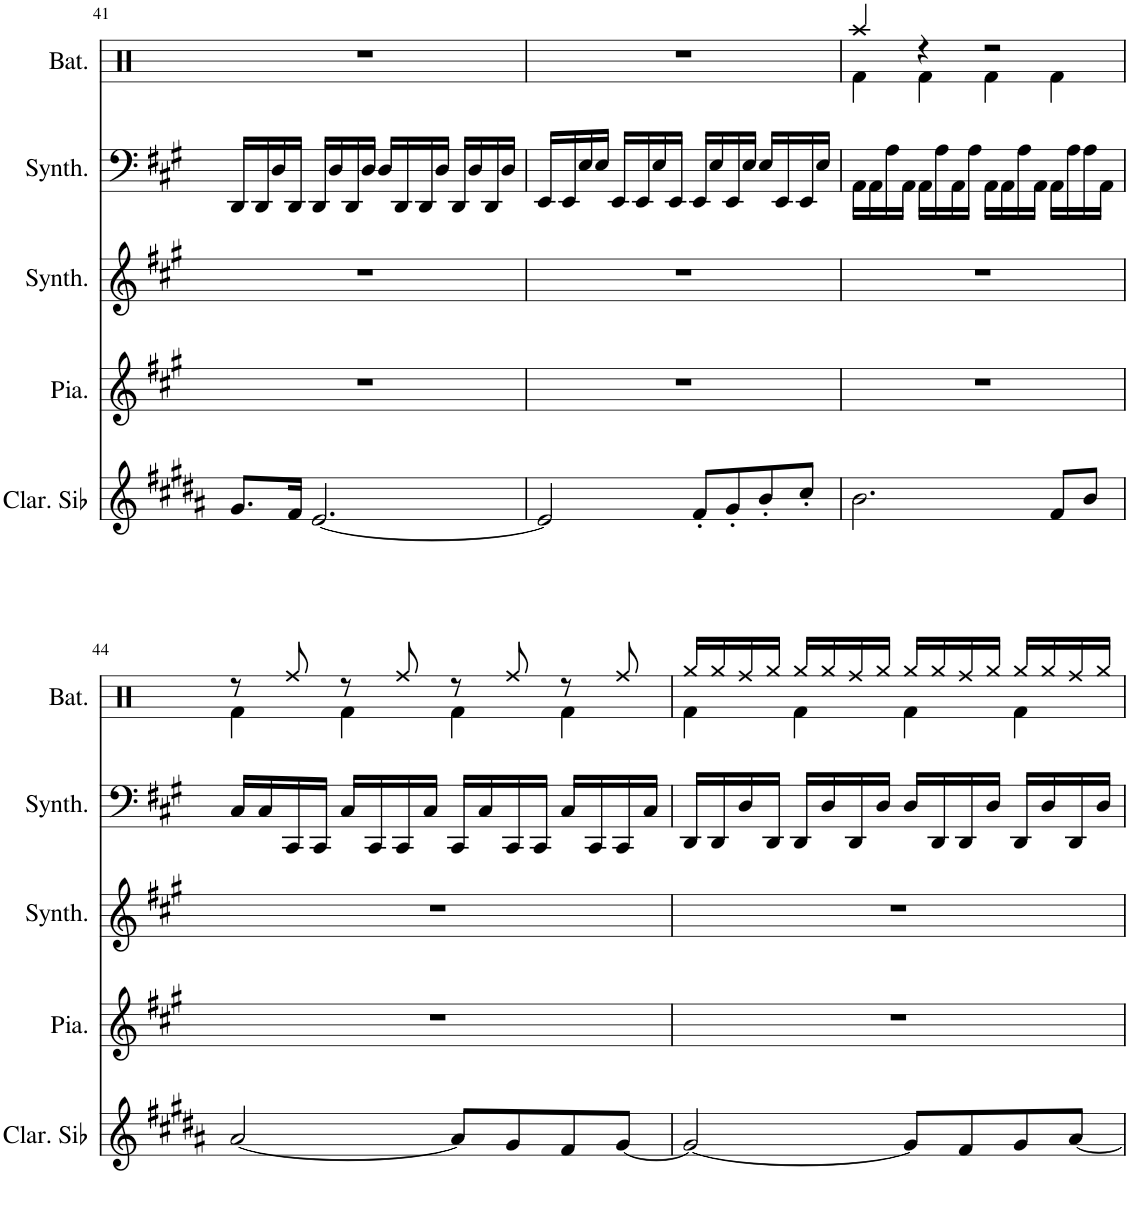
**kern	**kern	**kern	**kern	**kern
*part5	*part4	*part3	*part2	*part1
*staff5	*staff4	*staff3	*staff2	*staff1
*I"Clarinette en Sib	*I"Piano, Bright Acoustic Piano	*I"Synthétiseur Pad, Pad 2 (warm)	*I"Synthétiseur de basses, Synth Bass 1	*I"Batterie, Drums
*I'Clar. Sib	*I'Pia.	*I'Synth.	*I'Synth.	*I'Bat.
!!LO:PB:g=z
*clefG2	*clefG2	*clefG2	*clefF4	*clefX
*Trd1c2	*	*	*	*
*k[f#c#g#d#a#]	*k[f#c#g#]	*k[f#c#g#]	*k[f#c#g#]	*k[]
*M4/4	*M4/4	*M4/4	*M4/4	*M4/4
=41	=41	=41	=41	=41
8.g#/L	1r	1r	16DD/LL	1r
.	.	.	16DD/	.
.	.	.	16D/	.
16f#/Jk	.	.	16DD/JJ	.
[2.e/	.	.	16DD/LL	.
.	.	.	16D/	.
.	.	.	16DD/	.
.	.	.	16D/JJ	.
.	.	.	16D/LL	.
.	.	.	16DD/	.
.	.	.	16DD/	.
.	.	.	16D/JJ	.
.	.	.	16DD/LL	.
.	.	.	16D/	.
.	.	.	16DD/	.
.	.	.	16D/JJ	.
=42	=42	=42	=42	=42
2e/]	1r	1r	16EE/LL	1r
.	.	.	16EE/	.
.	.	.	16E/	.
.	.	.	16E/JJ	.
.	.	.	16EE/LL	.
.	.	.	16EE/	.
.	.	.	16E/	.
.	.	.	16EE/JJ	.
8f#'/L	.	.	16EE/LL	.
.	.	.	16E/	.
8g#'/	.	.	16EE/	.
.	.	.	16E/JJ	.
8b'/	.	.	16E/LL	.
.	.	.	16EE/	.
8cc#'/J	.	.	16EE/	.
.	.	.	16E/JJ	.
=43	=43	=43	=43	=43
*	*	*	*	*^
2.b\	1r	1r	16AA\LL	4Raa/	4Rf\
.	.	.	16AA\	.	.
.	.	.	16A\	.	.
.	.	.	16AA\JJ	.	.
.	.	.	16AA\LL	4r	4Rf\
.	.	.	16A\	.	.
.	.	.	16AA\	.	.
.	.	.	16A\JJ	.	.
.	.	.	16AA\LL	2r	4Rf\
.	.	.	16AA\	.	.
.	.	.	16A\	.	.
.	.	.	16AA\JJ	.	.
8f#/L	.	.	16AA\LL	.	4Rf\
.	.	.	16A\	.	.
8b/J	.	.	16A\	.	.
.	.	.	16AA\JJ	.	.
!!LO:LB:g=z	!!
=44	=44	=44	=44	=44	=44
[2a#/	1r	1r	16C#/LL	8r	4Rf\
.	.	.	16C#/	.	.
.	.	.	16CC#/	8Rff/	.
.	.	.	16CC#/JJ	.	.
.	.	.	16C#/LL	8r	4Rf\
.	.	.	16CC#/	.	.
.	.	.	16CC#/	8Rff/	.
.	.	.	16C#/JJ	.	.
8a#/L]	.	.	16CC#/LL	8r	4Rf\
.	.	.	16C#/	.	.
8g#/	.	.	16CC#/	8Rff/	.
.	.	.	16CC#/JJ	.	.
8f#/	.	.	16C#/LL	8r	4Rf\
.	.	.	16CC#/	.	.
[8g#/J	.	.	16CC#/	8Rff/	.
.	.	.	16C#/JJ	.	.
=45	=45	=45	=45	=45	=45
2g#/_	1r	1r	16DD/LL	16Rgg/LL	4Rf\
.	.	.	16DD/	16Rgg/	.
.	.	.	16D/	16Rff/	.
.	.	.	16DD/JJ	16Rgg/JJ	.
.	.	.	16DD/LL	16Rgg/LL	4Rf\
.	.	.	16D/	16Rgg/	.
.	.	.	16DD/	16Rff/	.
.	.	.	16D/JJ	16Rgg/JJ	.
8g#/L]	.	.	16D/LL	16Rgg/LL	4Rf\
.	.	.	16DD/	16Rgg/	.
8f#/	.	.	16DD/	16Rff/	.
.	.	.	16D/JJ	16Rgg/JJ	.
8g#/	.	.	16DD/LL	16Rgg/LL	4Rf\
.	.	.	16D/	16Rgg/	.
[8a#/J	.	.	16DD/	16Rff/	.
.	.	.	16D/JJ	16Rgg/JJ	.
*	*	*	*	*v	*v
=	=	=	=	=
*-	*-	*-	*-	*-
